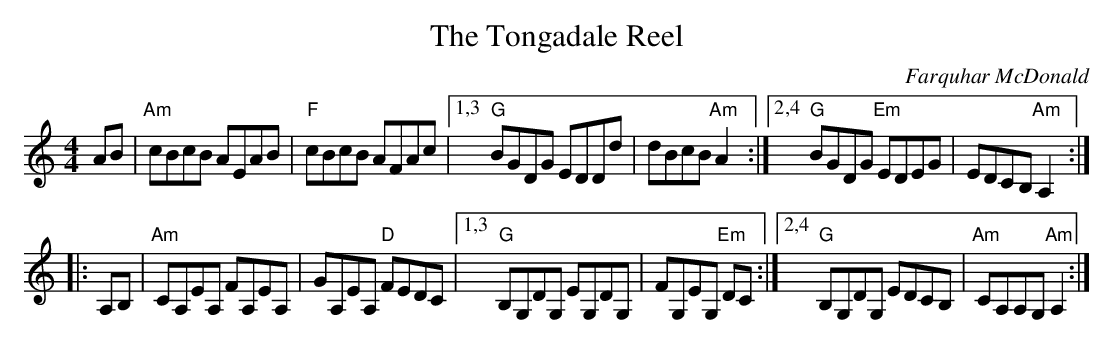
X:1
T:The Tongadale Reel
C:Farquhar McDonald
L:1/8
M:4/4
K:Am
AB |\
"Am"cBcB AEAB | "F"cBcB AFAc |\
[1,3 "G"BGDG EDDd | dBcB "Am"A2 :|\
[2,4 "G"BGDG "Em"EDEG | EDCB, "Am"A,2 :|
|: A,B, |\
"Am"CA,EA, FA,EA, | GA,EA, "D"FEDC |\
[1,3 "G"B,G,DG, EG,DG, | FG,EG, "Em"DC :|\
[2,4 "G"B,G,DG, EDCB, | "Am"CA,A,G, "Am"A,2 :|
